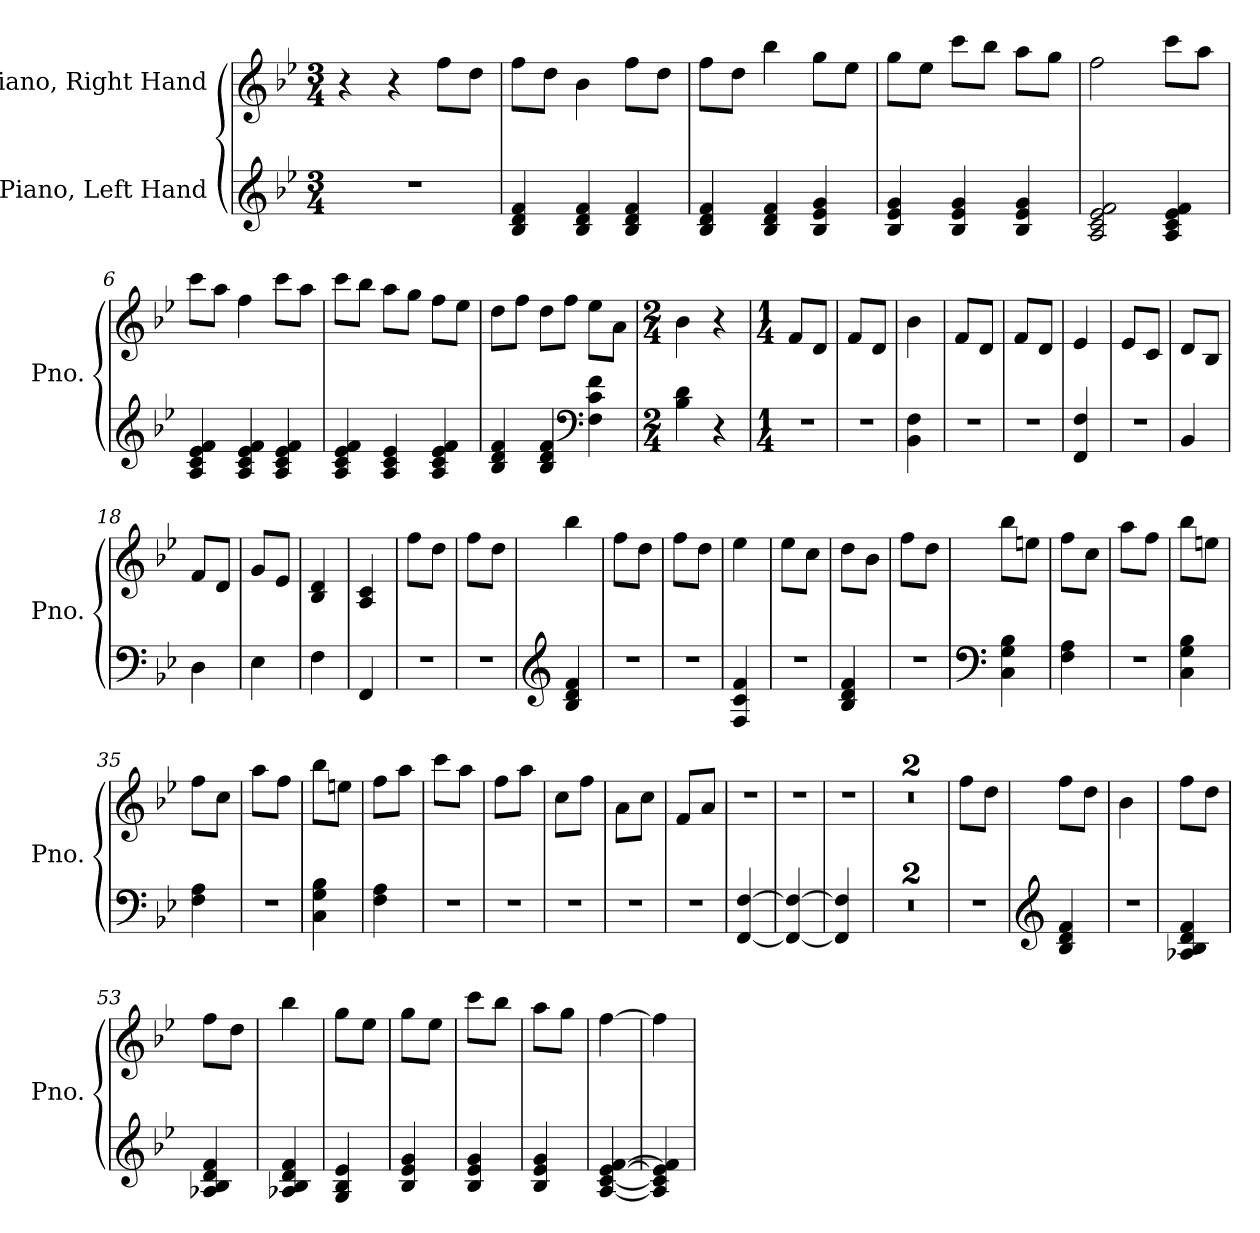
**kern	**kern
*part2	*part1
*staff2	*staff1
*I"Piano, Left Hand	*I"Piano, Right Hand
*I'Pno.	*I'Pno.
*clefG2	*clefG2
*k[b-e-]	*k[b-e-]
*M3/4	*M3/4
*MM100	*MM100
=1	=1
2.r	4r
.	4r
.	8ff\L
.	8dd\J
=2	=2
4B-/ 4d/ 4f/	8ff\L
.	8dd\J
4B-/ 4d/ 4f/	4b-\
4B-/ 4d/ 4f/	8ff\L
.	8dd\J
=3	=3
4B-/ 4d/ 4f/	8ff\L
.	8dd\J
4B-/ 4d/ 4f/	4bb-\
4B-/ 4e-/ 4g/	8gg\L
.	8ee-\J
=4	=4
4B-/ 4e-/ 4g/	8gg\L
.	8ee-\J
4B-/ 4e-/ 4g/	8ccc\L
.	8bb-\J
4B-/ 4e-/ 4g/	8aa\L
.	8gg\J
=5	=5
2A/ 2c/ 2e-/ 2f/	2ff\
4A/ 4c/ 4e-/ 4f/	8ccc\L
.	8aa\J
!!LO:LB:g=z
=6	=6
4A/ 4c/ 4e-/ 4f/	8ccc\L
.	8aa\J
4A/ 4c/ 4e-/ 4f/	4ff\
4A/ 4c/ 4e-/ 4f/	8ccc\L
.	8aa\J
=7	=7
4A/ 4c/ 4e-/ 4f/	8ccc\L
.	8bb-\J
4A/ 4c/ 4e-/	8aa\L
.	8gg\J
4A/ 4c/ 4e-/ 4f/	8ff\L
.	8ee-\J
=8	=8
4B-/ 4d/ 4f/	8dd\L
.	8ff\J
4B-/ 4d/ 4f/	8dd\L
.	8ff\J
*clefF4	*
4F\ 4c\ 4f\	8ee-\L
.	8a\J
=9	=9
*M2/4	*M2/4
4B-\ 4d\	4b-\
4r	4r
=10	=10
*M1/4	*M1/4
4r	8f/L
.	8d/J
=11	=11
4r	8f/L
.	8d/J
=12	=12
4BB-\ 4F\	4b-\
=13	=13
4r	8f/L
.	8d/J
!!LO:LB:g=z
=14	=14
4r	8f/L
.	8d/J
=15	=15
4FF/ 4F/	4e-/
=16	=16
4r	8e-/L
.	8c/J
=17	=17
4BB-/	8d/L
.	8B-/J
=18	=18
4D\	8f/L
.	8d/J
=19	=19
4E-\	8g/L
.	8e-/J
=20	=20
4F\	4B-/ 4d/
=21	=21
4FF/	4A/ 4c/
=22	=22
4r	8ff\L
.	8dd\J
=23	=23
4r	8ff\L
.	8dd\J
=24	=24
*clefG2	*
4B-/ 4d/ 4f/	4bb-\
=25	=25
4r	8ff\L
.	8dd\J
=26	=26
4r	8ff\L
.	8dd\J
=27	=27
4F/ 4c/ 4f/	4ee-\
!!LO:LB:g=z
=28	=28
4r	8ee-\L
.	8cc\J
=29	=29
4B-/ 4d/ 4f/	8dd\L
.	8b-\J
=30	=30
4r	8ff\L
.	8dd\J
=31	=31
*clefF4	*
4C\ 4G\ 4B-\	8bb-\L
.	8een\J
=32	=32
4F\ 4A\	8ff\L
.	8cc\J
=33	=33
4r	8aa\L
.	8ff\J
=34	=34
4C\ 4G\ 4B-\	8bb-\L
.	8een\J
=35	=35
4F\ 4A\	8ff\L
.	8cc\J
=36	=36
4r	8aa\L
.	8ff\J
=37	=37
4C\ 4G\ 4B-\	8bb-\L
.	8een\J
=38	=38
4F\ 4A\	8ff\L
.	8aa\J
=39	=39
4r	8ccc\L
.	8aa\J
!!LO:LB:g=z
=40	=40
4r	8ff\L
.	8aa\J
=41	=41
4r	8cc\L
.	8ff\J
=42	=42
4r	8a\L
.	8cc\J
=43	=43
4r	8f/L
.	8a/J
=44	=44
[4FF/ [4F/	4r
=45	=45
4FF/_ 4F/_	4r
=46	=46
4FF/] 4F/]	4r
=47	=47
4r	4r
=48	=48
4r	4r
=49	=49
4r	8ff\L
.	8dd\J
=50	=50
*clefG2	*
4B-/ 4d/ 4f/	8ff\L
.	8dd\J
=51	=51
4r	4b-\
=52	=52
4A-X/ 4B-/ 4d/ 4f/	8ff\L
.	8dd\J
=53	=53
4A-X/ 4B-/ 4d/ 4f/	8ff\L
.	8dd\J
!!LO:LB:g=z
=54	=54
4A-X/ 4B-/ 4d/ 4f/	4bb-\
=55	=55
4G/ 4B-/ 4e-/	8gg\L
.	8ee-\J
=56	=56
4B-/ 4e-/ 4g/	8gg\L
.	8ee-\J
=57	=57
4B-/ 4e-/ 4g/	8ccc\L
.	8bb-\J
=58	=58
4B-/ 4e-/ 4g/	8aa\L
.	8gg\J
=59	=59
[4A/ [4c/ [4e-/ [4f/	[4ff\
=60	=60
4A/] 4c/] 4e-/] 4f/]	4ff\]
=	=
*-	*-
